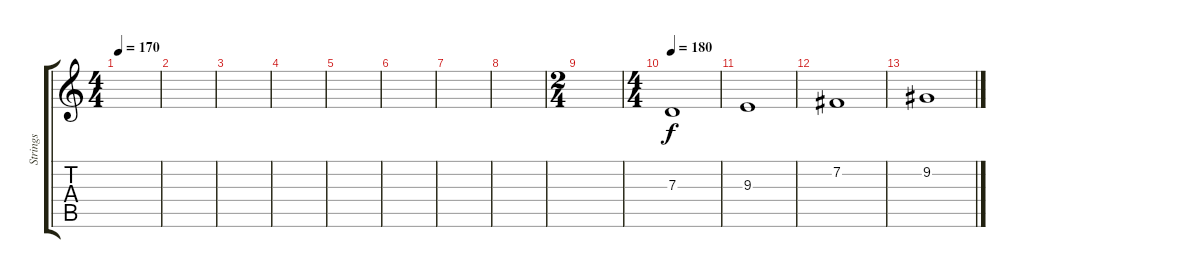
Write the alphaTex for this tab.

\track ("Strings" "Strings") {instrument stringensemble1}
\staff {score tabs}
\tuning (E4 B3 G3 D3 A2 E2) {hide}
\ts (4 4)
\tempo 170
\clef g2
\ks c
|
|
|
|
|
|
|
|
\ts (2 4)
|
\ts (4 4)
\tempo 180
7.3.1 |
9.3.1 |
7.2.1 |
9.2.1
